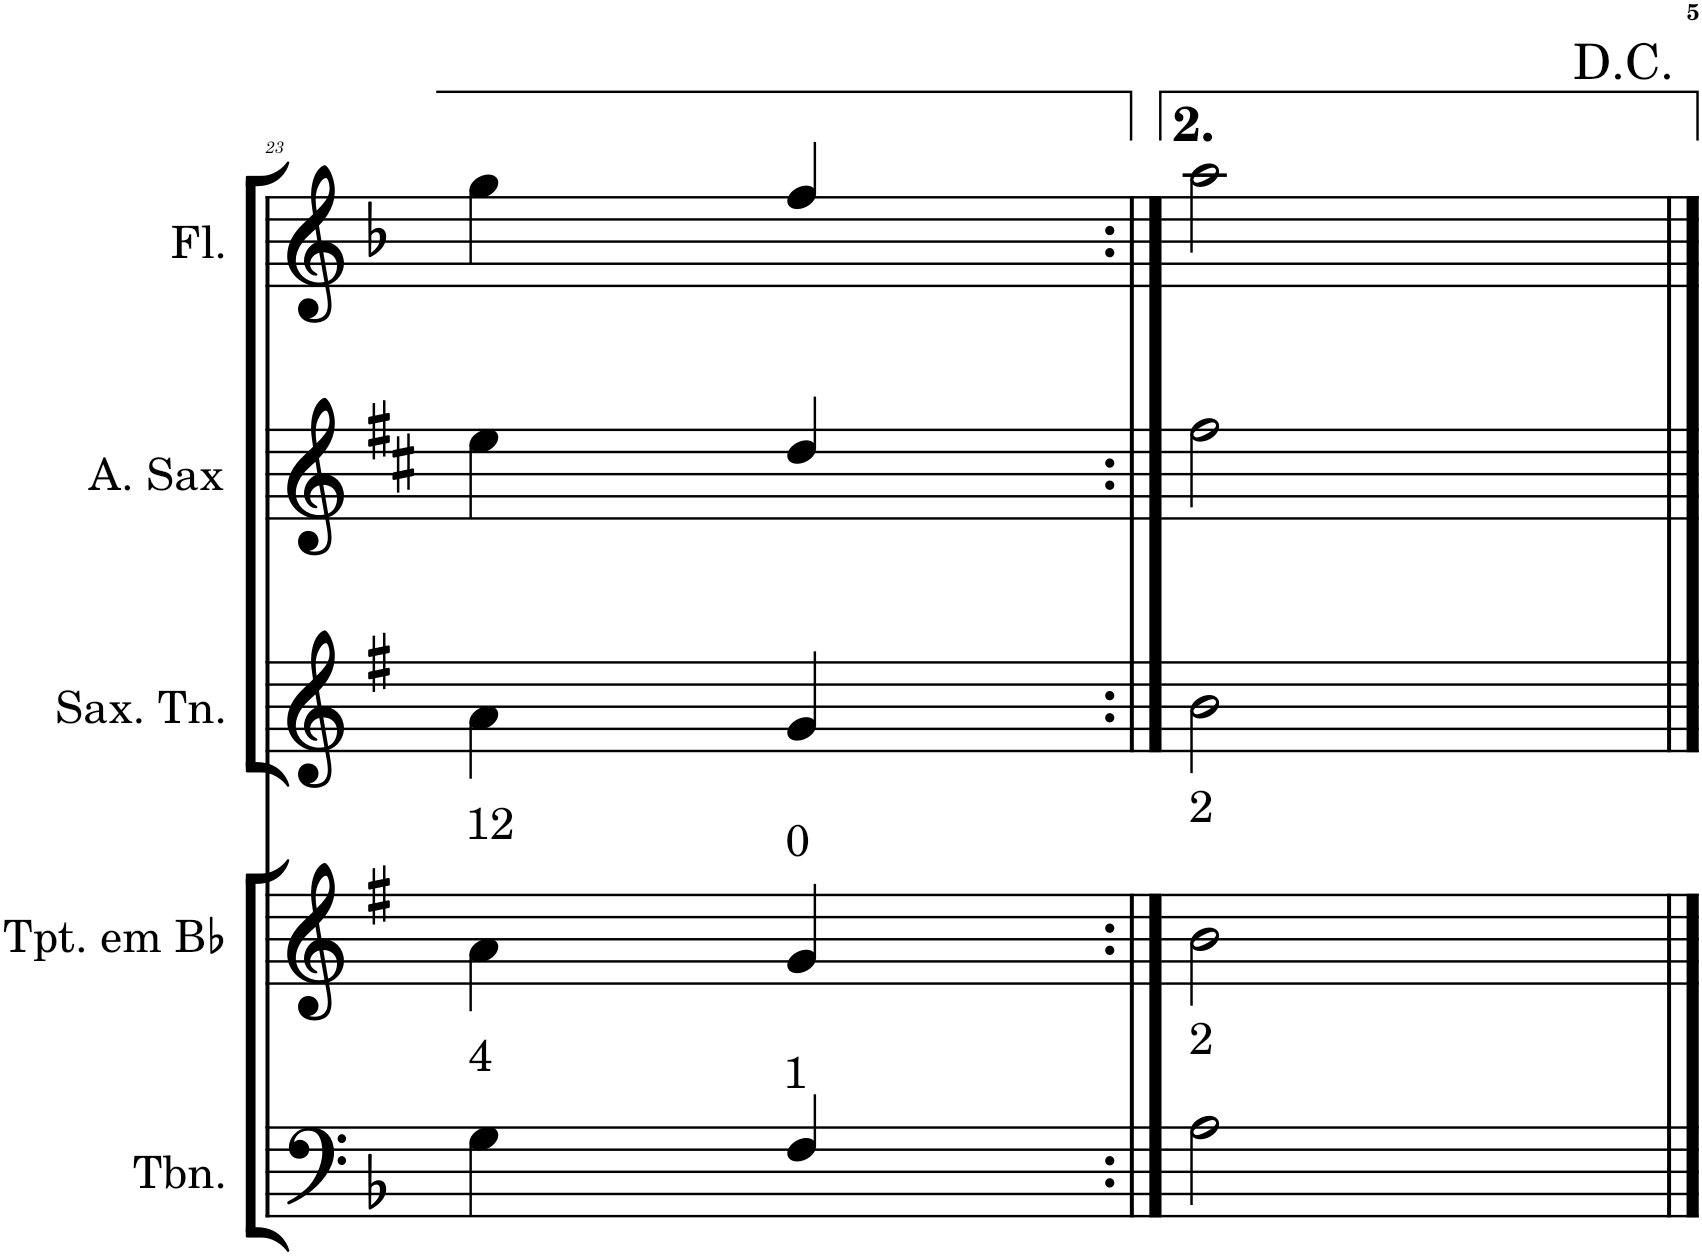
**kern	**kern	**kern	**kern	**kern
*part5	*part4	*part3	*part2	*part1
*staff5	*staff4	*staff3	*staff2	*staff1
*I"Trombone	*I"Trompete em Bb	*I"Saxofone Tenor	*I"Saxofone Alto	*I"Flauta Transversal
*I'Tbn.	*I'Tpt. em Bb	*I'Sax. Tn.	*	*I'Fl.
!!LO:PB:g=z
*clefF4	*clefG2	*clefG2	*clefG2	*clefG2
*	*Trd1c2	*Trd8c14	*Trd5c9	*
*k[b-]	*k[f#]	*k[f#]	*k[f#c#]	*k[b-]
*M2/4	*M2/4	*M2/4	*M2/4	*M2/4
=23	=23	=23	=23	=23
!	!LO:TX:a:t=12	!	!	!
!LO:TX:a:t=4	!	!	!	!
4G\	4a\	4a\	4ee\	4gg\
!	!LO:TX:a:t=0	!	!	!
!LO:TX:a:t=1	!	!	!	!
4F/	4g/	4g/	4dd/	4ff/
=24:|!	=24:|!	=24:|!	=24:|!	=24:|!
!	!LO:TX:a:t=2	!	!	!
!LO:TX:a:t=2	!	!	!	!
2A\	2b\	2b\	2ff#\	2aa\
==	==	==	==	==
*-	*-	*-	*-	*-
